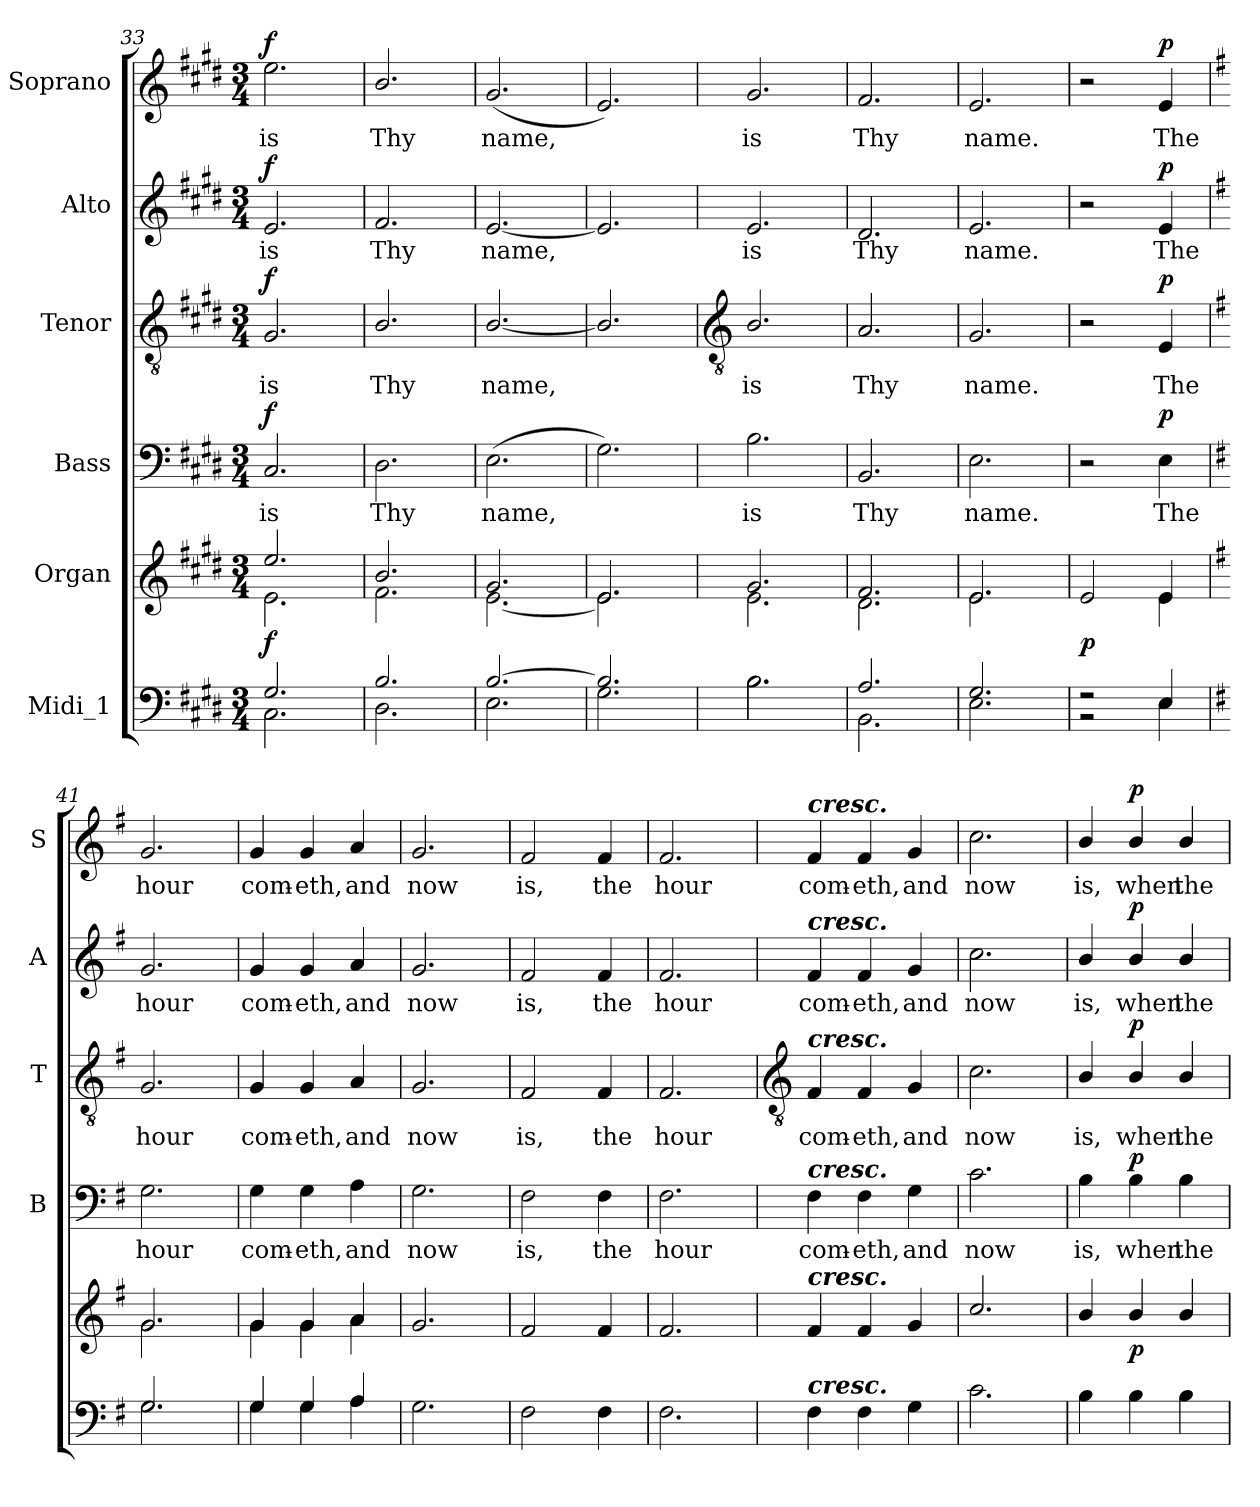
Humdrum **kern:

**kern	**kern	**dynam	**kern	**text	**dynam	**kern	**text	**dynam	**kern	**text	**dynam	**kern	**text	**dynam
*part6	*part5	*part5	*part4	*part4	*part4	*part3	*part3	*part3	*part2	*part2	*part2	*part1	*part1	*part1
*staff6	*staff5	*staff5	*staff4	*staff4	*staff4	*staff3	*staff3	*staff3	*staff2	*staff2	*staff2	*staff1	*staff1	*staff1
*I"Midi_1	*I"Organ	*	*I"Bass	*	*	*I"Tenor	*	*	*I"Alto	*	*	*I"Soprano	*	*
*	*	*	*I'B	*	*	*I'T	*	*	*I'A	*	*	*I'S	*	*
*clefF4	*clefG2	*	*clefF4	*	*	*clefGv2	*	*	*clefG2	*	*	*clefG2	*	*
*k[f#c#g#d#]	*k[f#c#g#d#]	*	*k[f#c#g#d#]	*	*	*k[f#c#g#d#]	*	*	*k[f#c#g#d#]	*	*	*k[f#c#g#d#]	*	*
*E:	*E:	*	*E:	*	*	*E:	*	*	*E:	*	*	*E:	*	*
*M3/4	*M3/4	*	*M3/4	*	*	*M3/4	*	*	*M3/4	*	*	*M3/4	*	*
=33	=33	=33	=33	=33	=33	=33	=33	=33	=33	=33	=33	=33	=33	=33
*^	*^	*	*	*	*	*	*	*	*	*	*	*	*	*
!	!	!	!	!LO:DY:b	!	!LO:LY:b	!LO:DY:b	!	!LO:LY:b	!LO:DY:b	!	!LO:LY:b	!LO:DY:b	!	!LO:LY:b	!LO:DY:b
2.G#	2.C#\	2.ee	2.e\	f	2.C#	is	f	2.G#	is	f	2.e	is	f	2.ee	is	f
=34	=34	=34	=34	=34	=34	=34	=34	=34	=34	=34	=34	=34	=34	=34	=34	=34
!	!	!	!	!	!	!LO:LY:b	!	!	!LO:LY:b	!	!	!LO:LY:b	!	!	!LO:LY:b	!
2.B	2.D#	2.b/	2.f#	.	2.D#	Thy	.	2.B/	Thy	.	2.f#	Thy	.	2.b/	Thy	.
=35	=35	=35	=35	=35	=35	=35	=35	=35	=35	=35	=35	=35	=35	=35	=35	=35
!	!	!	!	!	!	!LO:LY:b	!	!	!LO:LY:b	!	!	!LO:LY:b	!	!	!LO:LY:b	!
[2.B	2.E	2.g#	[2.e	.	(>2.E	name,	.	[2.B/	name,	.	[2.e	name,	.	(<2.g#	name,	.
=36	=36	=36	=36	=36	=36	=36	=36	=36	=36	=36	=36	=36	=36	=36	=36	=36
2.B]	2.G#	2.e	2.e]	.	2.G#)	.	.	2.B/]	.	.	2.e]	.	.	2.e)	.	.
!!LO:LB:g=z
=37	=37	=37	=37	=37	=37	=37	=37	=37	=37	=37	=37	=37	=37	=37	=37	=37
*	*	*	*	*	*	*	*	*clefGv2	*	*	*	*	*	*	*	*
!	!	!	!	!	!	!LO:LY:b	!	!	!LO:LY:b	!	!	!LO:LY:b	!	!	!LO:LY:b	!
2.B\	2.B	2.g#	2.e	.	2.B	is	.	2.B/	is	.	2.e	is	.	2.g#	is	.
=38	=38	=38	=38	=38	=38	=38	=38	=38	=38	=38	=38	=38	=38	=38	=38	=38
!	!	!	!	!	!	!LO:LY:b	!	!	!LO:LY:b	!	!	!LO:LY:b	!	!	!LO:LY:b	!
2.A	2.BB\	2.f#	2.d#	.	2.BB	Thy	.	2.A	Thy	.	2.d#	Thy	.	2.f#	Thy	.
=39	=39	=39	=39	=39	=39	=39	=39	=39	=39	=39	=39	=39	=39	=39	=39	=39
!	!	!	!	!	!	!LO:LY:b	!	!	!LO:LY:b	!	!	!LO:LY:b	!	!	!LO:LY:b	!
2.G#	2.E	2.e	2.e	.	2.E	name.	.	2.G#	name.	.	2.e	name.	.	2.e	name.	.
=40	=40	=40	=40	=40	=40	=40	=40	=40	=40	=40	=40	=40	=40	=40	=40	=40
!	!	!	!	!LO:DY:b	!	!	!	!	!	!	!	!	!	!	!	!
2r	2r	2e	2ryy	p	2r	.	.	2r	.	.	2r	.	.	2r	.	.
!	!	!	!	!	!	!LO:LY:b	!LO:DY:b	!	!LO:LY:b	!LO:DY:b	!	!LO:LY:b	!LO:DY:b	!	!LO:LY:b	!LO:DY:b
4E	4E	4e	4e	.	4E	The	p	4E	The	p	4e	The	p	4e	The	p
=41	=41	=41	=41	=41	=41	=41	=41	=41	=41	=41	=41	=41	=41	=41	=41	=41
*k[f#]	*	*k[f#]	*	*	*k[f#]	*	*	*k[f#]	*	*	*k[f#]	*	*	*k[f#]	*	*
*G:	*	*G:	*	*	*G:	*	*	*G:	*	*	*G:	*	*	*G:	*	*
!	!	!	!	!	!	!LO:LY:b	!	!	!LO:LY:b	!	!	!LO:LY:b	!	!	!LO:LY:b	!
2.G	2.G	2.g	2.g	.	2.G	hour	.	2.G	hour	.	2.g	hour	.	2.g	hour	.
=42	=42	=42	=42	=42	=42	=42	=42	=42	=42	=42	=42	=42	=42	=42	=42	=42
!	!	!	!	!	!	!LO:LY:b	!	!	!LO:LY:b	!	!	!LO:LY:b	!	!	!LO:LY:b	!
4G	4G	4g	4g	.	4G	com-	.	4G	com-	.	4g	com-	.	4g	com-	.
!	!	!	!	!	!	!LO:LY:b	!	!	!LO:LY:b	!	!	!LO:LY:b	!	!	!LO:LY:b	!
4G	4G	4g	4g	.	4G	-eth,	.	4G	-eth,	.	4g	-eth,	.	4g	-eth,	.
!	!	!	!	!	!	!LO:LY:b	!	!	!LO:LY:b	!	!	!LO:LY:b	!	!	!LO:LY:b	!
4A	4A	4a	4a	.	4A	and	.	4A	and	.	4a	and	.	4a	and	.
=43	=43	=43	=43	=43	=43	=43	=43	=43	=43	=43	=43	=43	=43	=43	=43	=43
!LO:N:vis=1	!	!	!LO:N:vis=1	!	!	!LO:LY:b	!	!	!LO:LY:b	!	!	!LO:LY:b	!	!	!LO:LY:b	!
2.ryy	2.G	2.g	2.ryy	.	2.G	now	.	2.G	now	.	2.g	now	.	2.g	now	.
=44	=44	=44	=44	=44	=44	=44	=44	=44	=44	=44	=44	=44	=44	=44	=44	=44
!LO:N:vis=1	!	!	!LO:N:vis=1	!	!	!LO:LY:b	!	!	!LO:LY:b	!	!	!LO:LY:b	!	!	!LO:LY:b	!
2.ryy	2F#	2f#	2.ryy	.	2F#	is,	.	2F#	is,	.	2f#	is,	.	2f#	is,	.
!	!	!	!	!	!	!LO:LY:b	!	!	!LO:LY:b	!	!	!LO:LY:b	!	!	!LO:LY:b	!
.	4F#	4f#	.	.	4F#	the	.	4F#	the	.	4f#	the	.	4f#	the	.
=45	=45	=45	=45	=45	=45	=45	=45	=45	=45	=45	=45	=45	=45	=45	=45	=45
!LO:N:vis=1	!	!	!LO:N:vis=1	!	!	!LO:LY:b	!	!	!LO:LY:b	!	!	!LO:LY:b	!	!	!LO:LY:b	!
2.ryy	2.F#	2.f#	2.ryy	.	2.F#	hour	.	2.F#	hour	.	2.f#	hour	.	2.f#	hour	.
!!LO:LB:g=z
=46	=46	=46	=46	=46	=46	=46	=46	=46	=46	=46	=46	=46	=46	=46	=46	=46
*	*	*	*	*	*	*	*	*clefGv2	*	*	*	*	*	*	*	*
!	!	!	!	!	!	!	!	!	!	!	!	!	!	!LO:TX:a:Bi:t=cresc.	!	!
!	!	!	!	!	!	!	!	!	!	!	!LO:TX:a:Bi:t=cresc.	!	!	!	!	!
!	!	!	!	!	!	!	!	!LO:TX:a:Bi:t=cresc.	!	!	!	!	!	!	!	!
!	!	!	!	!	!LO:TX:a:Bi:t=cresc.	!	!	!	!	!	!	!	!	!	!	!
!	!	!LO:TX:a:Bi:t=cresc.	!	!	!	!	!	!	!	!	!	!	!	!	!	!
!LO:TX:a:Bi:t=cresc.	!	!	!	!	!	!	!	!	!	!	!	!	!	!	!	!
!LO:N:vis=1	!	!	!LO:N:vis=1	!	!	!LO:LY:b	!	!	!LO:LY:b	!	!	!LO:LY:b	!	!	!LO:LY:b	!
2.ryy	4F#	4f#	2.ryy	.	4F#	com-	.	4F#	com-	.	4f#	com-	.	4f#	com-	.
!	!	!	!	!	!	!LO:LY:b	!	!	!LO:LY:b	!	!	!LO:LY:b	!	!	!LO:LY:b	!
.	4F#	4f#	.	.	4F#	-eth,	.	4F#	-eth,	.	4f#	-eth,	.	4f#	-eth,	.
!	!	!	!	!	!	!LO:LY:b	!	!	!LO:LY:b	!	!	!LO:LY:b	!	!	!LO:LY:b	!
.	4G	4g	.	.	4G	and	.	4G	and	.	4g	and	.	4g	and	.
=47	=47	=47	=47	=47	=47	=47	=47	=47	=47	=47	=47	=47	=47	=47	=47	=47
!LO:N:vis=1	!	!	!LO:N:vis=1	!	!	!LO:LY:b	!	!	!LO:LY:b	!	!	!LO:LY:b	!	!	!LO:LY:b	!
2.ryy	2.c	2.cc	2.ryy	.	2.c	now	.	2.c	now	.	2.cc	now	.	2.cc	now	.
=48	=48	=48	=48	=48	=48	=48	=48	=48	=48	=48	=48	=48	=48	=48	=48	=48
!LO:N:vis=1	!	!	!LO:N:vis=1	!	!	!LO:LY:b	!	!	!LO:LY:b	!	!	!LO:LY:b	!	!	!LO:LY:b	!
2.ryy	4B\	4b/	2.ryy	.	4B\	is,	.	4B/	is,	.	4b/	is,	.	4b/	is,	.
!	!	!	!	!LO:DY:b	!	!LO:LY:b	!LO:DY:b	!	!LO:LY:b	!LO:DY:b	!	!LO:LY:b	!LO:DY:b	!	!LO:LY:b	!LO:DY:b
.	4B\	4b/	.	p	4B\	when	p	4B/	when	p	4b/	when	p	4b/	when	p
!	!	!	!	!	!	!LO:LY:b	!	!	!LO:LY:b	!	!	!LO:LY:b	!	!	!LO:LY:b	!
.	4B\	4b/	.	.	4B\	the	.	4B/	the	.	4b/	the	.	4b/	the	.
*v	*v	*	*	*	*	*	*	*	*	*	*	*	*	*	*	*
*	*v	*v	*	*	*	*	*	*	*	*	*	*	*	*	*
=	=	=	=	=	=	=	=	=	=	=	=	=	=	=
*-	*-	*-	*-	*-	*-	*-	*-	*-	*-	*-	*-	*-	*-	*-
